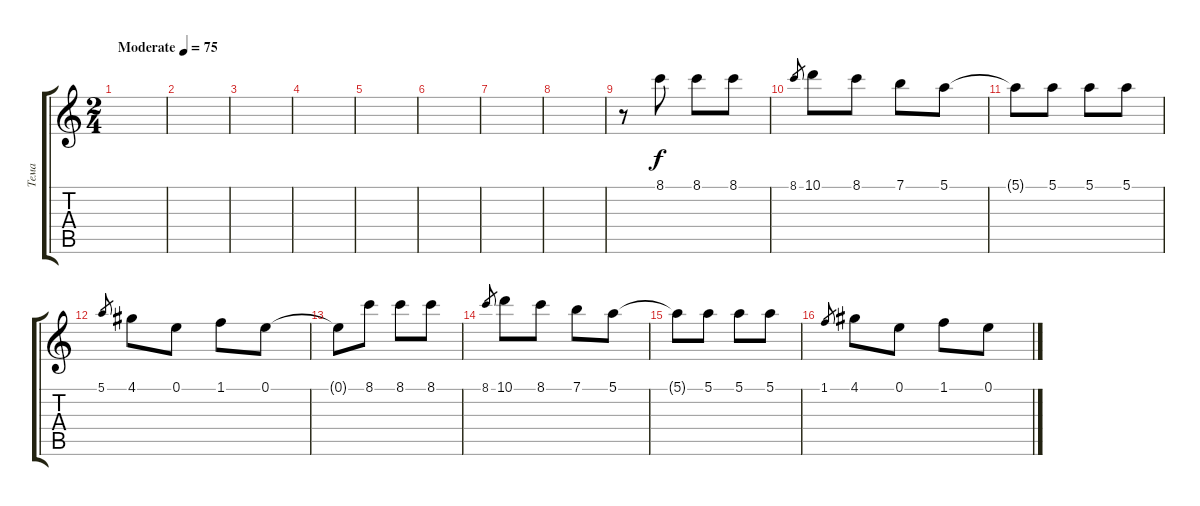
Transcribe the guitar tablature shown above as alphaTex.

\track ("Тема" "Тема") {instrument acousticguitarsteel}
\staff {score tabs}
\tuning (E4 B3 G3 D3 A2 E2) {hide}
\ts (2 4)
\tempo (75 "Moderate")
\clef g2
\ks c
|
|
|
|
|
|
|
|
r.8 8.1.8 8.1.8 8.1.8 |
8.1.8{gr} 10.1.8 8.1.8 7.1.8 5.1.8 |
5.1{t}.8 5.1.8 5.1.8 5.1.8 |
5.1.8{gr} 4.1.8 0.1.8 1.1.8 0.1.8 |
0.1{t}.8 8.1.8 8.1.8 8.1.8 |
8.1.8{gr} 10.1.8 8.1.8 7.1.8 5.1.8 |
5.1{t}.8 5.1.8 5.1.8 5.1.8 |
1.1.8{gr} 4.1.8 0.1.8 1.1.8 0.1.8
